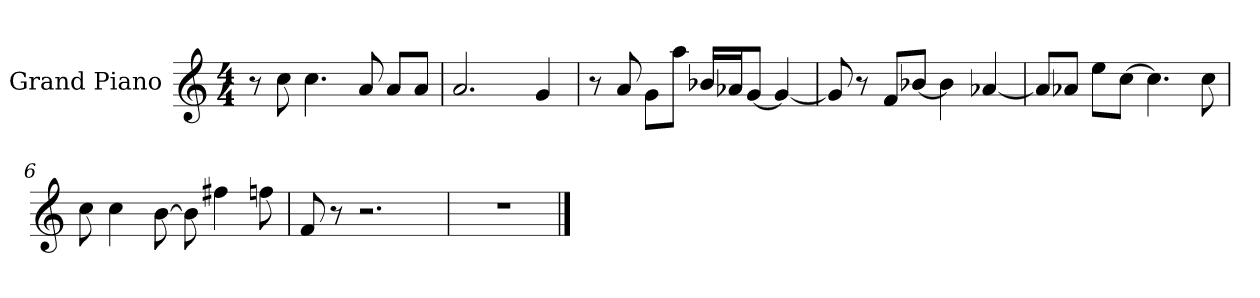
**kern
*part1
*staff1
*I"Grand Piano
*clefG2
*k[]
*C:
*M4/4
*MM120
=1
8r
8cc
4.cc
8a
8aL
8aJ
=2
2.a
4g
=3
8r
8a
8gL
8aaJ
16b-XLL
16a-XJ
[8gJ
4g_
=4
8g]
8r
8fL
[8b-XJ
4b-]
[4a-X
=5
8a-L]
8a-XJ
8eeL
[8ccJ
4.cc]
8cc
=6
8cc
4cc
[8b
8b]
4ff#X
8ffn
=7
8f
8r
2.r
=8
1r
==
*-
